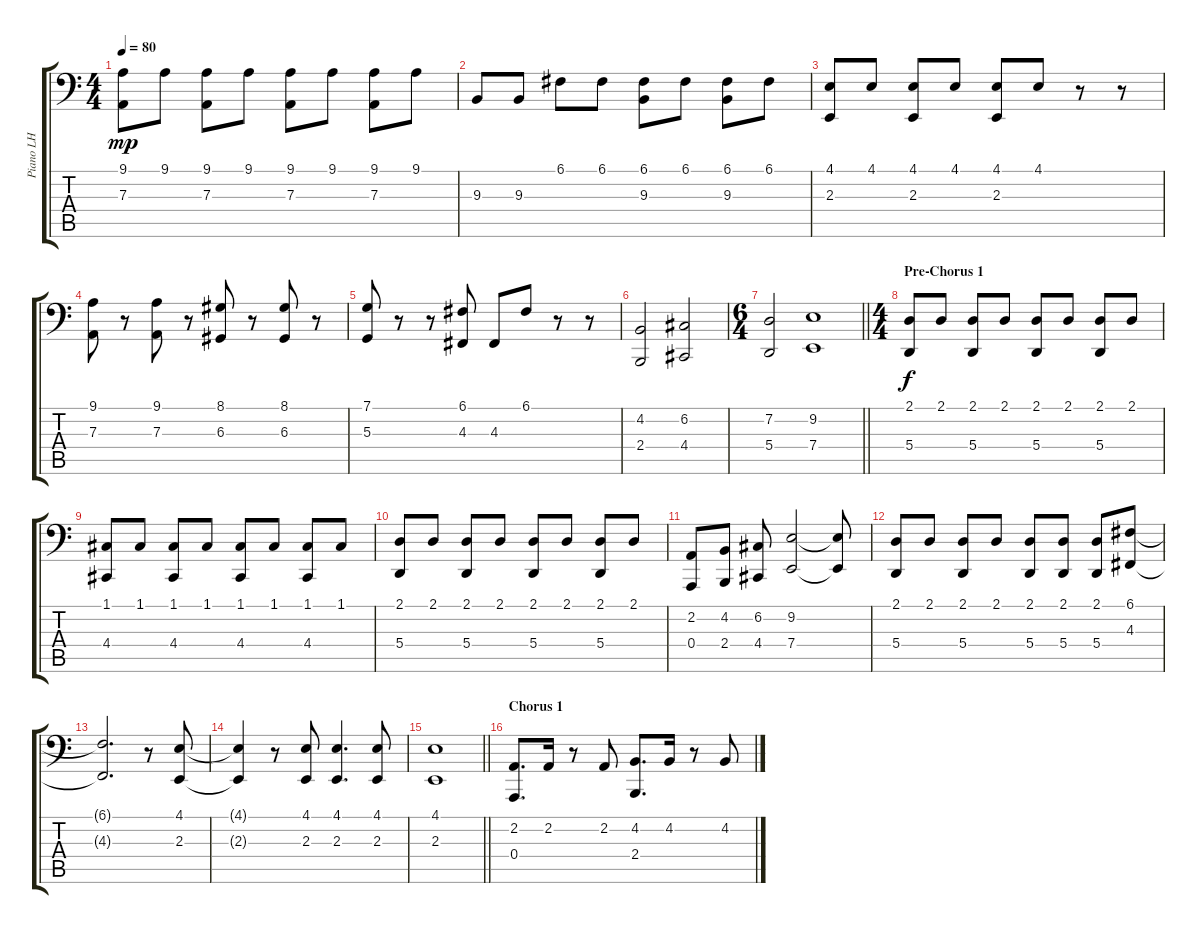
\track ("Piano LH" "Piano LH") {instrument acousticgrandpiano}
\staff {score tabs}
\tuning (C3 G2 D2 A1 E1 B0) {hide}
\ts (4 4)
\tempo 80
\clef f4
\ks c
(9.1 7.3).8{dy mp} 9.1.8 (9.1 7.3).8 9.1.8 (9.1 7.3).8 9.1.8 (9.1 7.3).8 9.1.8 |
9.3.8 9.3.8 6.1.8 6.1.8 (6.1 9.3).8 6.1.8 (6.1 9.3).8 6.1.8 |
(4.1 2.3).8 4.1.8 (4.1 2.3).8 4.1.8 (4.1 2.3).8 4.1.8 r.8 r.8 |
(9.1 7.3).8 r.8 (9.1 7.3).8 r.8 (8.1 6.3).8 r.8 (8.1 6.3).8 r.8 |
(7.1 5.3).8 r.8 r.8 (6.1 4.3).8 4.3.8 6.1.8 r.8 r.8 |
(4.2 2.4).2 (6.2 4.4).2 |
\ts (6 4)
\barLineRight lightlight
(7.2 5.4).2 (9.2 7.4).1 |
\ts (4 4)
\section ("" "Pre-Chorus 1")
(2.1 5.4).8{dy f} 2.1.8 (2.1 5.4).8 2.1.8 (2.1 5.4).8 2.1.8 (2.1 5.4).8 2.1.8 |
(1.1 4.4).8 1.1.8 (1.1 4.4).8 1.1.8 (1.1 4.4).8 1.1.8 (1.1 4.4).8 1.1.8 |
(2.1 5.4).8 2.1.8 (2.1 5.4).8 2.1.8 (2.1 5.4).8 2.1.8 (2.1 5.4).8 2.1.8 |
(2.2 0.4).8 (4.2 2.4).8 (6.2 4.4).8 (9.2 7.4).2 (9.2{t} 7.4{t}).8 |
(2.1 5.4).8 2.1.8 (2.1 5.4).8 2.1.8 (2.1 5.4).8 (2.1 5.4).8 (2.1 5.4).8 (6.1 4.3).8 |
(6.1{t} 4.3{t}).2{d} r.8 (4.1 2.3).8 |
(4.1{t} 2.3{t}).4 r.8 (4.1 2.3).8 (4.1 2.3).4{d} (4.1 2.3).8 |
\barLineRight lightlight
(4.1 2.3).1 |
\section ("" "Chorus 1")
(2.2 0.4).8{d} 2.2.16 r.8 2.2.8 (4.2 2.4).8{d} 4.2.16 r.8 4.2.8
